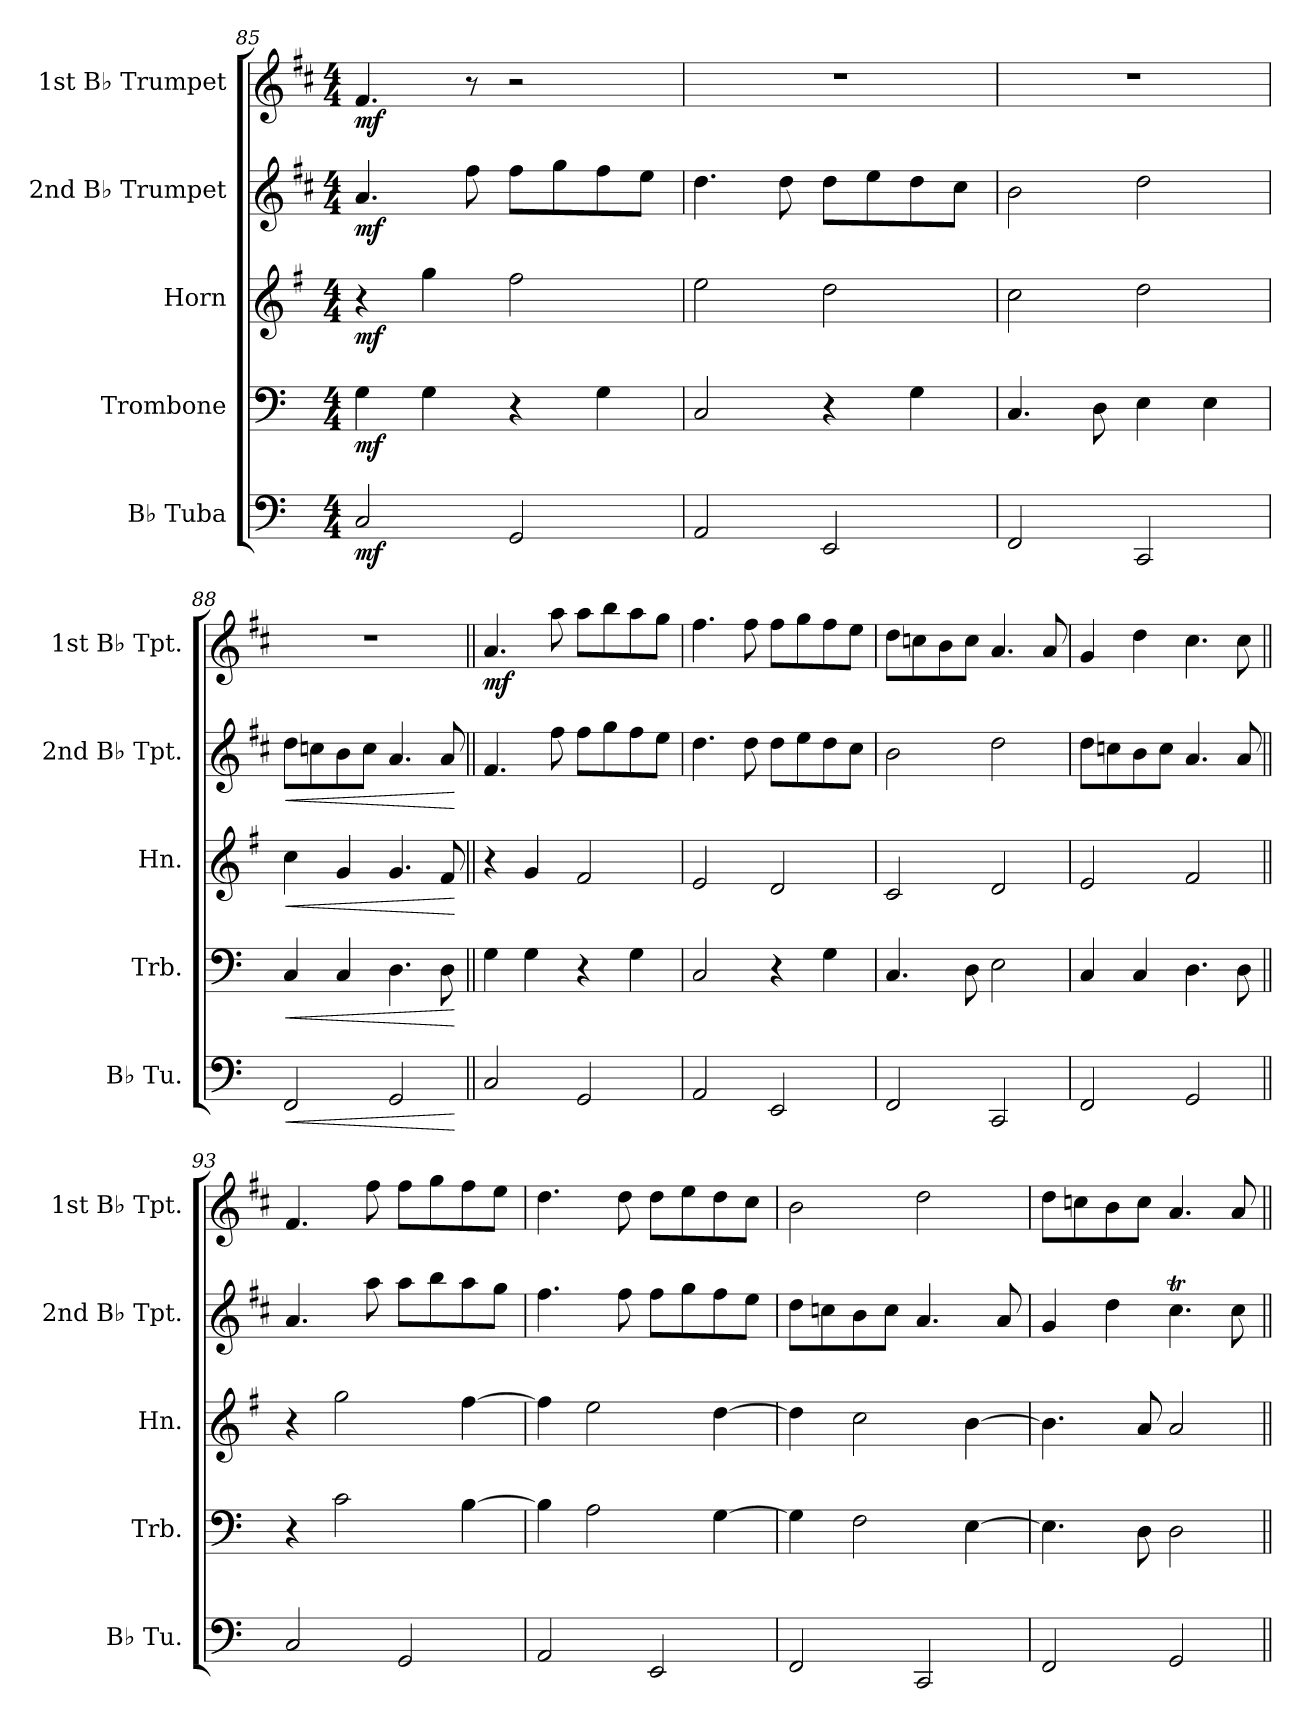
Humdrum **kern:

**kern	**dynam	**kern	**dynam	**kern	**dynam	**kern	**dynam	**kern	**dynam
*part5	*part5	*part4	*part4	*part3	*part3	*part2	*part2	*part1	*part1
*staff5	*staff5	*staff4	*staff4	*staff3	*staff3	*staff2	*staff2	*staff1	*staff1
*I"B♭ Tuba	*	*I"Trombone	*	*I"Horn	*	*I"2nd B♭ Trumpet	*	*I"1st B♭ Trumpet	*
*I'B♭ Tu.	*	*I'Trb.	*	*I'Hn.	*	*I'2nd B♭ Tpt.	*	*I'1st B♭ Tpt.	*
*clefF4	*	*clefF4	*	*clefG2	*	*clefG2	*	*clefG2	*
*	*	*	*	*ITrd4c7	*	*ITrd1c2	*	*ITrd1c2	*
*k[]	*	*k[]	*	*k[]	*	*k[]	*	*k[]	*
*C:	*	*C:	*	*C:	*	*C:	*	*C:	*
*M4/4	*	*M4/4	*	*M4/4	*	*M4/4	*	*M4/4	*
=85	=85	=85	=85	=85	=85	=85	=85	=85	=85
!	!LO:DY:b	!	!LO:DY:b	!	!LO:DY:b	!	!LO:DY:b	!	!LO:DY:b
2C/	mf	4G\	mf	4r	mf	4.g/	mf	4.e/	mf
.	.	4G\	.	4cc\	.	.	.	.	.
.	.	.	.	.	.	8ee\	.	8r	.
2GG/	.	4r	.	2b\	.	8ee\L	.	2r	.
.	.	.	.	.	.	8ff\	.	.	.
.	.	4G\	.	.	.	8ee\	.	.	.
.	.	.	.	.	.	8dd\J	.	.	.
!!LO:LB:g=z
=86	=86	=86	=86	=86	=86	=86	=86	=86	=86
2AA/	.	2C/	.	2a\	.	4.cc\	.	1r	.
.	.	.	.	.	.	8cc\	.	.	.
2EE/	.	4r	.	2g\	.	8cc\L	.	.	.
.	.	.	.	.	.	8dd\	.	.	.
.	.	4G\	.	.	.	8cc\	.	.	.
.	.	.	.	.	.	8b\J	.	.	.
=87	=87	=87	=87	=87	=87	=87	=87	=87	=87
2FF/	.	4.C/	.	2f\	.	2a\	.	1r	.
.	.	8D\	.	.	.	.	.	.	.
2CC/	.	4E\	.	2g\	.	2cc\	.	.	.
.	.	4E\	.	.	.	.	.	.	.
=88	=88	=88	=88	=88	=88	=88	=88	=88	=88
!	!LO:HP:b	!	!LO:HP:b	!	!LO:HP:b	!	!LO:HP:b	!	!
2FF/	<	4C/	<	4f\	<	8cc\L	<	1r	.
.	.	.	.	.	.	8b-X\	.	.	.
.	.	4C/	.	4c/	.	8a\	.	.	.
.	.	.	.	.	.	8b-\J	.	.	.
2GG/	.	4.D\	.	4.c/	.	4.g/	.	.	.
.	.	8D\	.	8B/	.	8g/	.	.	.
.	[	.	[	.	[	.	[	.	.
=89||	=89||	=89||	=89||	=89||	=89||	=89||	=89||	=89||	=89||
!	!	!	!	!	!	!	!	!	!LO:DY:b
2C/	.	4G\	.	4r	.	4.e/	.	4.g/	mf
.	.	4G\	.	4c/	.	.	.	.	.
.	.	.	.	.	.	8ee\	.	8gg\	.
2GG/	.	4r	.	2B/	.	8ee\L	.	8gg\L	.
.	.	.	.	.	.	8ff\	.	8aa\	.
.	.	4G\	.	.	.	8ee\	.	8gg\	.
.	.	.	.	.	.	8dd\J	.	8ff\J	.
=90	=90	=90	=90	=90	=90	=90	=90	=90	=90
2AA/	.	2C/	.	2A/	.	4.cc\	.	4.ee\	.
.	.	.	.	.	.	8cc\	.	8ee\	.
2EE/	.	4r	.	2G/	.	8cc\L	.	8ee\L	.
.	.	.	.	.	.	8dd\	.	8ff\	.
.	.	4G\	.	.	.	8cc\	.	8ee\	.
.	.	.	.	.	.	8b\J	.	8dd\J	.
!!LO:PB:g=z
=91	=91	=91	=91	=91	=91	=91	=91	=91	=91
2FF/	.	4.C/	.	2F/	.	2a\	.	8cc\L	.
.	.	.	.	.	.	.	.	8b-X\	.
.	.	.	.	.	.	.	.	8a\	.
.	.	8D\	.	.	.	.	.	8b-\J	.
2CC/	.	2E\	.	2G/	.	2cc\	.	4.g/	.
.	.	.	.	.	.	.	.	8g/	.
=92	=92	=92	=92	=92	=92	=92	=92	=92	=92
2FF/	.	4C/	.	2A/	.	8cc\L	.	4f/	.
.	.	.	.	.	.	8b-X\	.	.	.
.	.	4C/	.	.	.	8a\	.	4cc\	.
.	.	.	.	.	.	8b-\J	.	.	.
2GG/	.	4.D\	.	2B/	.	4.g/	.	4.b\	.
.	.	8D\	.	.	.	8g/	.	8b\	.
=93||	=93||	=93||	=93||	=93||	=93||	=93||	=93||	=93||	=93||
2C/	.	4r	.	4r	.	4.g/	.	4.e/	.
.	.	2c\	.	2cc\	.	.	.	.	.
.	.	.	.	.	.	8gg\	.	8ee\	.
2GG/	.	.	.	.	.	8gg\L	.	8ee\L	.
.	.	.	.	.	.	8aa\	.	8ff\	.
.	.	[4B\	.	[4b\	.	8gg\	.	8ee\	.
.	.	.	.	.	.	8ff\J	.	8dd\J	.
=94	=94	=94	=94	=94	=94	=94	=94	=94	=94
2AA/	.	4B\]	.	4b\]	.	4.ee\	.	4.cc\	.
.	.	2A\	.	2a\	.	.	.	.	.
.	.	.	.	.	.	8ee\	.	8cc\	.
2EE/	.	.	.	.	.	8ee\L	.	8cc\L	.
.	.	.	.	.	.	8ff\	.	8dd\	.
.	.	[4G\	.	[4g\	.	8ee\	.	8cc\	.
.	.	.	.	.	.	8dd\J	.	8b\J	.
=95	=95	=95	=95	=95	=95	=95	=95	=95	=95
2FF/	.	4G\]	.	4g\]	.	8cc\L	.	2a\	.
.	.	.	.	.	.	8b-X\	.	.	.
.	.	2F\	.	2f\	.	8a\	.	.	.
.	.	.	.	.	.	8b-\J	.	.	.
2CC/	.	.	.	.	.	4.g/	.	2cc\	.
.	.	[4E\	.	[4e\	.	.	.	.	.
.	.	.	.	.	.	8g/	.	.	.
!!LO:LB:g=z
=96	=96	=96	=96	=96	=96	=96	=96	=96	=96
2FF/	.	4.E\]	.	4.e\]	.	4f/	.	8cc\L	.
.	.	.	.	.	.	.	.	8b-X\	.
.	.	.	.	.	.	4cc\	.	8a\	.
.	.	8D\	.	8d/	.	.	.	8b-\J	.
2GG/	.	2D\	.	2d/	.	4.bt\	.	4.g/	.
.	.	.	.	.	.	8b\	.	8g/	.
=||	=||	=||	=||	=||	=||	=||	=||	=||	=||
*-	*-	*-	*-	*-	*-	*-	*-	*-	*-
